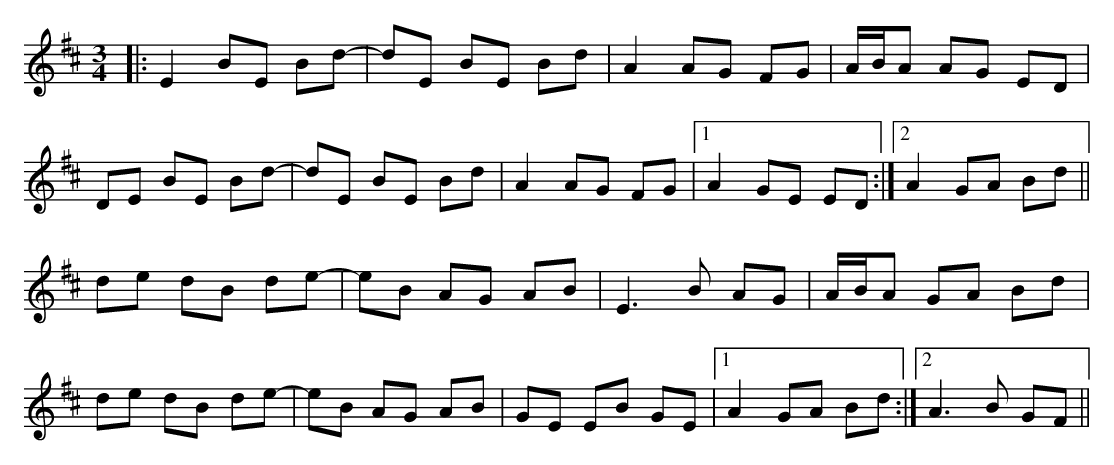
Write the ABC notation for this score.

X:1
M:3/4
K:Edor
|:E2 BE Bd-|dE BE Bd|A2 AG FG|A/B/A AG ED|
DE BE Bd-|dE BE Bd|A2 AG FG|1 A2 GE ED:|2 A2 GA Bd||
de dB de-|eB AG AB|E3 B AG|A/B/A GA Bd|
de dB de-|eB AG AB|GE EB GE|1 A2 GA Bd:|2 A3 B GF||
